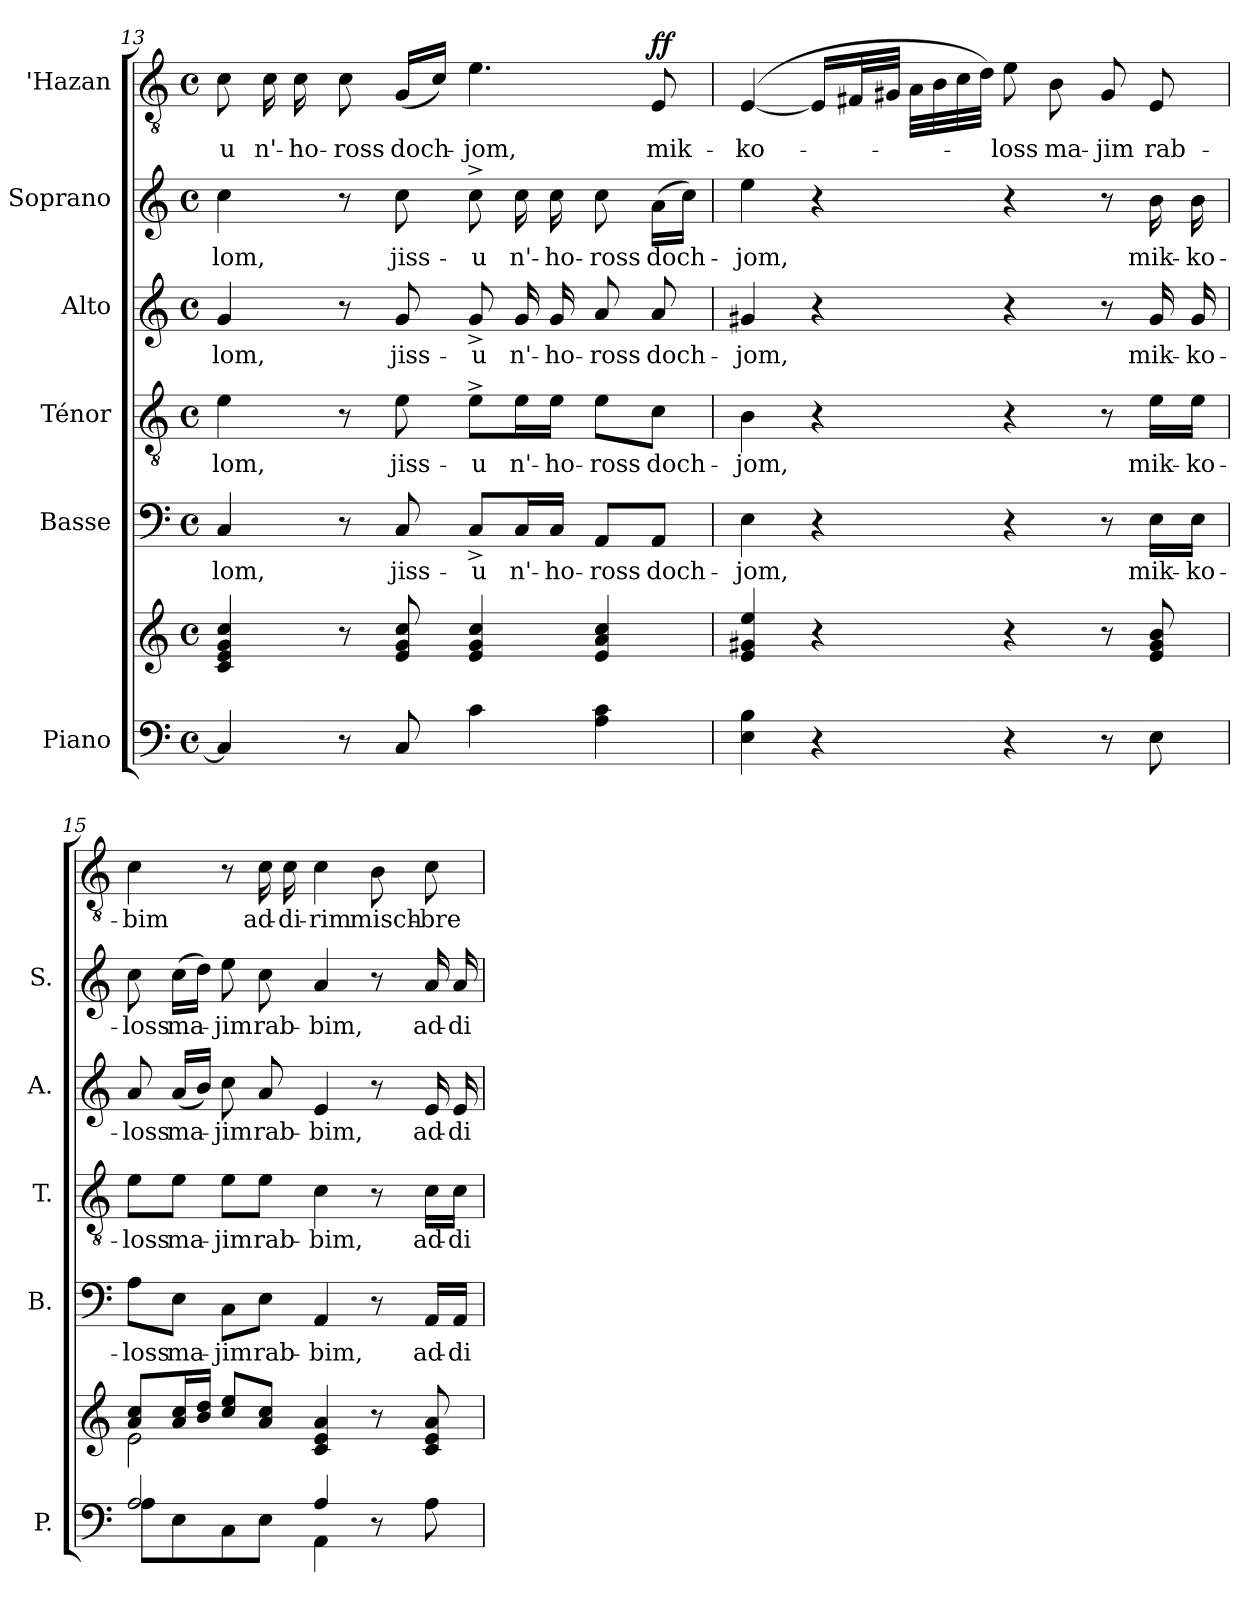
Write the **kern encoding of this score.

**kern	**kern	**kern	**text	**kern	**text	**kern	**text	**kern	**text	**kern	**text	**dynam
*part6	*part6	*part5	*part5	*part4	*part4	*part3	*part3	*part2	*part2	*part1	*part1	*part1
*staff7	*staff6	*staff5	*staff5	*staff4	*staff4	*staff3	*staff3	*staff2	*staff2	*staff1	*staff1	*staff1
*I"Piano	*	*I"Basse	*	*I"Ténor	*	*I"Alto	*	*I"Soprano	*	*I"'Hazan	*	*
*I'P.	*	*I'B.	*	*I'T.	*	*I'A.	*	*I'S.	*	*I''H.	*	*
!!LO:LB:g=z
*clefF4	*clefG2	*clefF4	*	*clefGv2	*	*clefG2	*	*clefG2	*	*clefGv2	*	*
*	*	*	*	*ITrd7c12	*	*	*	*	*	*ITrd7c12	*	*
*k[]	*k[]	*k[]	*	*k[]	*	*k[]	*	*k[]	*	*k[]	*	*
*C:	*C:	*C:	*	*C:	*	*C:	*	*C:	*	*C:	*	*
*M4/4	*M4/4	*M4/4	*	*M4/4	*	*M4/4	*	*M4/4	*	*M4/4	*	*
*met(c)	*met(c)	*met(c)	*	*met(c)	*	*met(c)	*	*met(c)	*	*met(c)	*	*
=13	=13	=13	=13	=13	=13	=13	=13	=13	=13	=13	=13	=13
!	!	!	!LO:LY:b:color=#000000	!	!	!	!	!	!	!	!	!
!	!	!	!	!	!LO:LY:b:color=#000000	!	!	!	!	!	!	!
!	!	!	!	!	!	!	!LO:LY:b:color=#000000	!	!	!	!	!
!	!	!	!	!	!	!	!	!	!LO:LY:b:color=#000000	!	!	!
!	!	!	!	!	!	!	!	!	!	!	!LO:LY:b:color=#000000	!
4Ci/]	4ci/ 4ei 4gi 4cci	4Ci/	-lom,	4Ei\	-lom,	4gi/	-lom,	4cci\	-lom,	8Ci\	-u	.
!	!	!	!	!	!	!	!	!	!	!	!LO:LY:b:color=#000000	!
.	.	.	.	.	.	.	.	.	.	16Ci\	n'-	.
!	!	!	!	!	!	!	!	!	!	!	!LO:LY:b:color=#000000	!
.	.	.	.	.	.	.	.	.	.	16Ci\	-ho-	.
!	!	!	!	!	!	!	!	!	!	!	!LO:LY:b:color=#000000	!
8r	8r	8r	.	8r	.	8r	.	8r	.	8Ci\	-ross	.
!	!	!	!LO:LY:b:color=#000000	!	!	!	!	!	!	!	!	!
!	!	!	!	!	!LO:LY:b:color=#000000	!	!	!	!	!	!	!
!	!	!	!	!	!	!	!LO:LY:b:color=#000000	!	!	!	!	!
!	!	!	!	!	!	!	!	!	!LO:LY:b:color=#000000	!	!	!
!	!	!	!	!	!	!	!	!	!	!	!LO:LY:b:color=#000000	!
8Ci/	8ei/ 8gi 8cci	8Ci/	jiss-	8Ei\	jiss-	8gi/	jiss-	8cci\	jiss-	(16GGi/LL	doch-	.
.	.	.	.	.	.	.	.	.	.	16Ci/JJ)	.	.
!	!	!	!LO:LY:b:color=#000000	!	!	!	!	!	!	!	!	!
!	!	!	!	!	!LO:LY:b:color=#000000	!	!	!	!	!	!	!
!	!	!	!	!	!	!	!LO:LY:b:color=#000000	!	!	!	!	!
!	!	!	!	!	!	!	!	!	!LO:LY:b:color=#000000	!	!	!
!	!	!	!	!	!	!	!	!	!	!	!LO:LY:b:color=#000000	!
4ci\	4ei/ 4gi 4cci	8C^i/L	-u	8E^i\L	-u	8g^i/	-u	8cc^i\	-u	4.Ei\	-jom,	.
!	!	!	!LO:LY:b:color=#000000	!	!	!	!	!	!	!	!	!
!	!	!	!	!	!LO:LY:b:color=#000000	!	!	!	!	!	!	!
!	!	!	!	!	!	!	!LO:LY:b:color=#000000	!	!	!	!	!
!	!	!	!	!	!	!	!	!	!LO:LY:b:color=#000000	!	!	!
.	.	16Ci/L	n'-	16Ei\L	n'-	16gi/	n'-	16cci\	n'-	.	.	.
!	!	!	!LO:LY:b:color=#000000	!	!	!	!	!	!	!	!	!
!	!	!	!	!	!LO:LY:b:color=#000000	!	!	!	!	!	!	!
!	!	!	!	!	!	!	!LO:LY:b:color=#000000	!	!	!	!	!
!	!	!	!	!	!	!	!	!	!LO:LY:b:color=#000000	!	!	!
.	.	16Ci/JJ	-ho-	16Ei\JJ	-ho-	16gi/	-ho-	16cci\	-ho-	.	.	.
!	!	!	!LO:LY:b:color=#000000	!	!	!	!	!	!	!	!	!
!	!	!	!	!	!LO:LY:b:color=#000000	!	!	!	!	!	!	!
!	!	!	!	!	!	!	!LO:LY:b:color=#000000	!	!	!	!	!
!	!	!	!	!	!	!	!	!	!LO:LY:b:color=#000000	!	!	!
4Ai\ 4ci	4ei/ 4ai 4cci	8AAi/L	-ross	8Ei\L	-ross	8ai/	-ross	8cci\	-ross	.	.	.
!	!	!	!LO:LY:b:color=#000000	!	!	!	!	!	!	!	!	!
!	!	!	!	!	!LO:LY:b:color=#000000	!	!	!	!	!	!	!
!	!	!	!	!	!	!	!LO:LY:b:color=#000000	!	!	!	!	!
!	!	!	!	!	!	!	!	!	!LO:LY:b:color=#000000	!	!	!
!	!	!	!	!	!	!	!	!	!	!	!LO:LY:b:color=#000000	!
.	.	8AAi/J	doch-	8Ci\J	doch-	8ai/	doch-	(16ai\LL	doch-	8EEi/	mik-	ff
.	.	.	.	.	.	.	.	16cci\JJ)	.	.	.	.
=14	=14	=14	=14	=14	=14	=14	=14	=14	=14	=14	=14	=14
!	!	!	!LO:LY:b:color=#000000	!	!	!	!	!	!	!	!	!
!	!	!	!	!	!LO:LY:b:color=#000000	!	!	!	!	!	!	!
!	!	!	!	!	!	!	!LO:LY:b:color=#000000	!	!	!	!	!
!	!	!	!	!	!	!	!	!	!LO:LY:b:color=#000000	!	!	!
!	!	!	!	!	!	!	!	!	!	!	!LO:LY:b:color=#000000	!
4Ei\ 4Bi	4ei/ 4g#Xi 4eei	4Ei\	-jom,	4BBi\	-jom,	4g#Xi/	-jom,	4eei\	-jom,	([<4EEi/	-ko-	.
4r	4r	4r	.	4r	.	4r	.	4r	.	16EEi/LL]	.	.
.	.	.	.	.	.	.	.	.	.	32FF#Xi/L	.	.
.	.	.	.	.	.	.	.	.	.	32GG#Xi/JJJ	.	.
.	.	.	.	.	.	.	.	.	.	32AAi\LLL	.	.
.	.	.	.	.	.	.	.	.	.	32BBi\	.	.
.	.	.	.	.	.	.	.	.	.	32Ci\	.	.
.	.	.	.	.	.	.	.	.	.	32Di\JJJ)	.	.
!	!	!	!	!	!	!	!	!	!	!	!LO:LY:b:color=#000000	!
4r	4r	4r	.	4r	.	4r	.	4r	.	8Ei\	-loss	.
!	!	!	!	!	!	!	!	!	!	!	!LO:LY:b:color=#000000	!
.	.	.	.	.	.	.	.	.	.	8BBi\	ma-	.
!	!	!	!	!	!	!	!	!	!	!	!LO:LY:b:color=#000000	!
8r	8r	8r	.	8r	.	8r	.	8r	.	8GG#i/	-jim	.
!	!	!	!LO:LY:b:color=#000000	!	!	!	!	!	!	!	!	!
!	!	!	!	!	!LO:LY:b:color=#000000	!	!	!	!	!	!	!
!	!	!	!	!	!	!	!LO:LY:b:color=#000000	!	!	!	!	!
!	!	!	!	!	!	!	!	!	!LO:LY:b:color=#000000	!	!	!
!	!	!	!	!	!	!	!	!	!	!	!LO:LY:b:color=#000000	!
8Ei\	8ei/ 8g#i 8bi	16Ei\LL	mik-	16Ei\LL	mik-	16g#i/	mik-	16bi\	mik-	8EEi/	rab-	.
!	!	!	!LO:LY:b:color=#000000	!	!	!	!	!	!	!	!	!
!	!	!	!	!	!LO:LY:b:color=#000000	!	!	!	!	!	!	!
!	!	!	!	!	!	!	!LO:LY:b:color=#000000	!	!	!	!	!
!	!	!	!	!	!	!	!	!	!LO:LY:b:color=#000000	!	!	!
.	.	16Ei\JJ	-ko-	16Ei\JJ	-ko-	16g#i/	-ko-	16bi\	-ko-	.	.	.
!!LO:PB:g=z
=15	=15	=15	=15	=15	=15	=15	=15	=15	=15	=15	=15	=15
*^	*^	*	*	*	*	*	*	*	*	*	*	*
!	!	!	!	!	!LO:LY:b:color=#000000	!	!	!	!	!	!	!	!	!
!	!	!	!	!	!	!	!LO:LY:b:color=#000000	!	!	!	!	!	!	!
!	!	!	!	!	!	!	!	!	!LO:LY:b:color=#000000	!	!	!	!	!
!	!	!	!	!	!	!	!	!	!	!	!LO:LY:b:color=#000000	!	!	!
!	!	!	!	!	!	!	!	!	!	!	!	!	!LO:LY:b:color=#000000	!
2Ai/	8Ai\L	8ai/ 8cciL	2ei\	8Ai\L	-loss	8Ei\L	-loss	8ai/	-loss	8cci\	-loss	4Ci\	-bim	.
!	!	!	!	!	!LO:LY:b:color=#000000	!	!	!	!	!	!	!	!	!
!	!	!	!	!	!	!	!LO:LY:b:color=#000000	!	!	!	!	!	!	!
!	!	!	!	!	!	!	!	!	!LO:LY:b:color=#000000	!	!	!	!	!
!	!	!	!	!	!	!	!	!	!	!	!LO:LY:b:color=#000000	!	!	!
.	8Ei\	16ai/ 16cciL	.	8Ei\J	ma-	8Ei\J	ma-	(16ai/LL	ma-	(16cci\LL	ma-	.	.	.
.	.	16bi/ 16ddiJJ	.	.	.	.	.	16bi/JJ)	.	16ddi\JJ)	.	.	.	.
!	!	!	!	!	!LO:LY:b:color=#000000	!	!	!	!	!	!	!	!	!
!	!	!	!	!	!	!	!LO:LY:b:color=#000000	!	!	!	!	!	!	!
!	!	!	!	!	!	!	!	!	!LO:LY:b:color=#000000	!	!	!	!	!
!	!	!	!	!	!	!	!	!	!	!	!LO:LY:b:color=#000000	!	!	!
.	8Ci\	8cci/ 8eeiL	.	8Ci\L	-jim	8Ei\L	-jim	8cci\	-jim	8eei\	-jim	8r	.	.
!	!	!	!	!	!LO:LY:b:color=#000000	!	!	!	!	!	!	!	!	!
!	!	!	!	!	!	!	!LO:LY:b:color=#000000	!	!	!	!	!	!	!
!	!	!	!	!	!	!	!	!	!LO:LY:b:color=#000000	!	!	!	!	!
!	!	!	!	!	!	!	!	!	!	!	!LO:LY:b:color=#000000	!	!	!
!	!	!	!	!	!	!	!	!	!	!	!	!	!LO:LY:b:color=#000000	!
.	8Ei\J	8ai/ 8cciJ	.	8Ei\J	rab-	8Ei\J	rab-	8ai/	rab-	8cci\	rab-	16Ci\	ad-	.
!	!	!	!	!	!	!	!	!	!	!	!	!	!LO:LY:b:color=#000000	!
.	.	.	.	.	.	.	.	.	.	.	.	16Ci\	-di-	.
!	!	!	!	!	!LO:LY:b:color=#000000	!	!	!	!	!	!	!	!	!
!	!	!	!	!	!	!	!LO:LY:b:color=#000000	!	!	!	!	!	!	!
!	!	!	!	!	!	!	!	!	!LO:LY:b:color=#000000	!	!	!	!	!
!	!	!	!	!	!	!	!	!	!	!	!LO:LY:b:color=#000000	!	!	!
!	!	!	!	!	!	!	!	!	!	!	!	!	!LO:LY:b:color=#000000	!
4Ai/	4AAi\	4ci/ 4ei 4ai	2ryy	4AAi/	-bim,	4Ci\	-bim,	4ei/	-bim,	4ai/	-bim,	4Ci\	-rim	.
!	!	!	!	!	!	!	!	!	!	!	!	!	!LO:LY:b:color=#000000	!
8r	4ryy	8r	.	8r	.	8r	.	8r	.	8r	.	8BBi\	misch-	.
!	!	!	!	!	!LO:LY:b:color=#000000	!	!	!	!	!	!	!	!	!
!	!	!	!	!	!	!	!LO:LY:b:color=#000000	!	!	!	!	!	!	!
!	!	!	!	!	!	!	!	!	!LO:LY:b:color=#000000	!	!	!	!	!
!	!	!	!	!	!	!	!	!	!	!	!LO:LY:b:color=#000000	!	!	!
!	!	!	!	!	!	!	!	!	!	!	!	!	!LO:LY:b:color=#000000	!
8Ai\	.	8ci/ 8ei 8ai	.	16AAi/LL	ad-	16Ci\LL	ad-	16ei/	ad-	16ai/	ad-	8Ci\	-bre	.
!	!	!	!	!	!LO:LY:b:color=#000000	!	!	!	!	!	!	!	!	!
!	!	!	!	!	!	!	!LO:LY:b:color=#000000	!	!	!	!	!	!	!
!	!	!	!	!	!	!	!	!	!LO:LY:b:color=#000000	!	!	!	!	!
!	!	!	!	!	!	!	!	!	!	!	!LO:LY:b:color=#000000	!	!	!
.	.	.	.	16AAi/JJ	-di-	16Ci\JJ	-di-	16ei/	-di-	16ai/	-di-	.	.	.
*v	*v	*	*	*	*	*	*	*	*	*	*	*	*	*
*	*v	*v	*	*	*	*	*	*	*	*	*	*	*
=	=	=	=	=	=	=	=	=	=	=	=	=
*-	*-	*-	*-	*-	*-	*-	*-	*-	*-	*-	*-	*-
